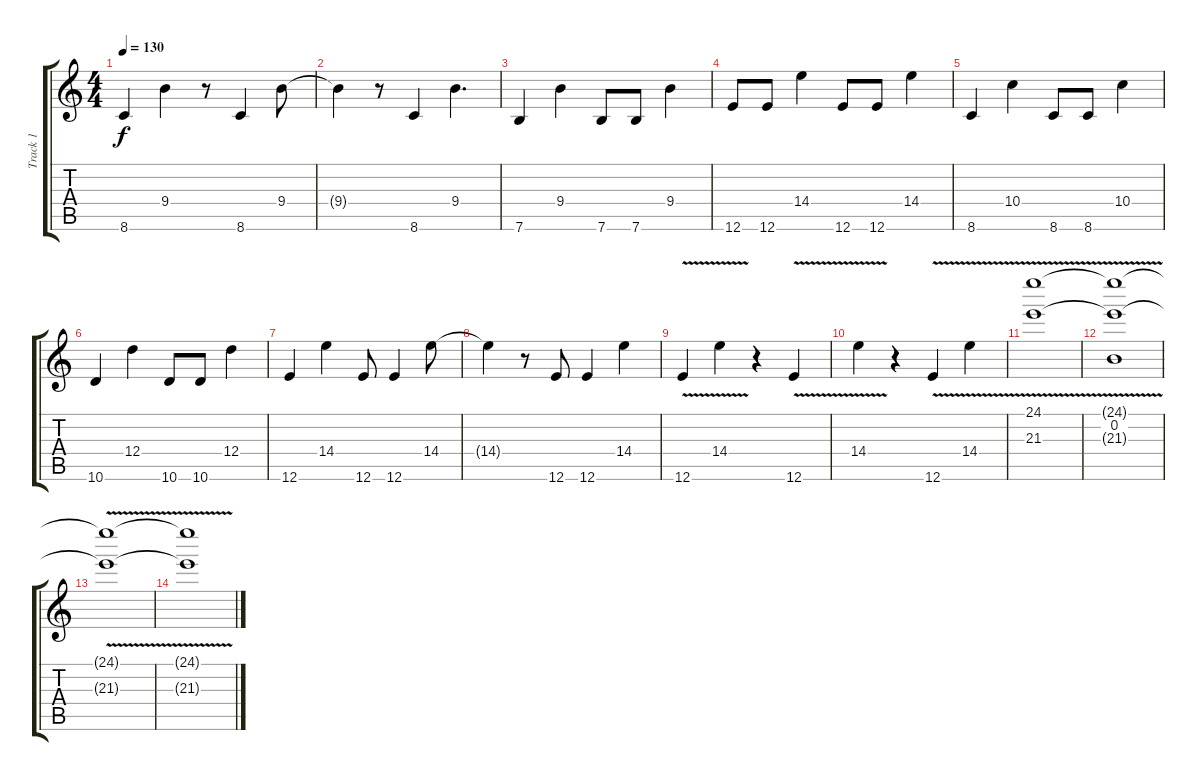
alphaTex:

\track ("Track 1" "Track 1") {instrument electricguitarclean}
\staff {score tabs}
\tuning (E4 B3 G3 D3 A2 E2) {hide}
\ts (4 4)
\tempo 130
\clef g2
\ks c
8.6.4{dy f} 9.4.4 r.8 8.6.4 9.4.8 |
9.4{t}.4 r.8 8.6.4 9.4.4{d} |
7.6.4 9.4.4 7.6.8 7.6.8 9.4.4 |
12.6.8 12.6.8 14.4.4 12.6.8 12.6.8 14.4.4 |
8.6.4 10.4.4 8.6.8 8.6.8 10.4.4 |
10.6.4 12.4.4 10.6.8 10.6.8 12.4.4 |
12.6.4 14.4.4 12.6.8 12.6.4 14.4.8 |
14.4{t}.4 r.8 12.6.8 12.6.4 14.4.4 |
12.6{v}.4 14.4{v}.4 r.4 12.6{v}.4 |
14.4{v}.4 r.4 12.6{v}.4 14.4{v}.4 |
(24.1{v} 21.3{v}).1{volume 1} |
(24.1{v t} 0.2 21.3{v t}).1 |
(24.1{v t} 21.3{v t}).1 |
(24.1{v t} 21.3{v t}).1
